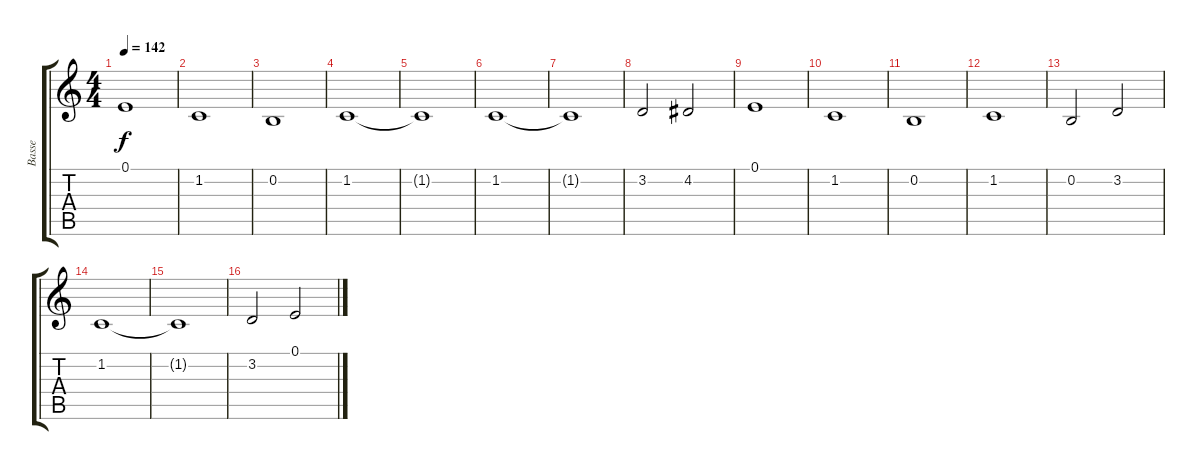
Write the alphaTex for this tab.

\track ("Basse" "Basse") {instrument fx7echoes}
\staff {score tabs}
\tuning (E4 B3 G3 D3 A2 E2) {hide}
\ts (4 4)
\tempo 142
\clef g2
\ks c
0.1.1{dy f} |
1.2.1 |
0.2.1 |
1.2.1 |
1.2{t}.1 |
1.2.1 |
1.2{t}.1 |
3.2.2 4.2.2 |
0.1.1 |
1.2.1 |
0.2.1 |
1.2.1 |
0.2.2 3.2.2 |
1.2.1 |
1.2{t}.1 |
3.2.2 0.1.2
